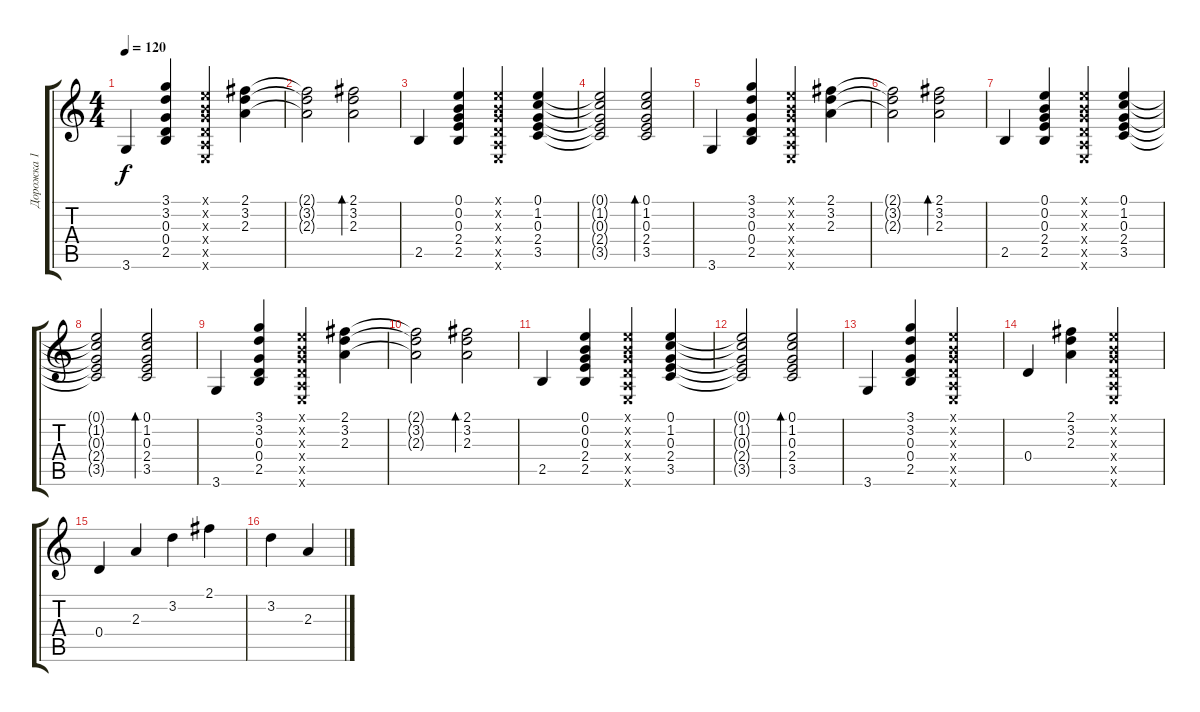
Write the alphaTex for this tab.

\track ("Дорожка 1" "Дорожка 1") {instrument acousticguitarsteel}
\staff {score tabs}
\tuning (E4 B3 G3 D3 A2 E2) {hide}
\ts (4 4)
\tempo 120
\clef g2
\ks c
3.6.4{dy f} (3.1 3.2 0.3 0.4 2.5).4 (0.1{x} 0.2{x} 0.3{x} 0.4{x} 0.5{x} 0.6{x}).4 (2.1 3.2 2.3).4 |
(2.1{t} 3.2{t} 2.3{t}).2 (2.1 3.2 2.3).2{bd 240} |
2.5.4 (0.1 0.2 0.3 2.4 2.5).4 (0.1{x} 0.2{x} 0.3{x} 0.4{x} 0.5{x} 0.6{x}).4 (0.1 1.2 0.3 2.4 3.5).4 |
(0.1{t} 1.2{t} 0.3{t} 2.4{t} 3.5{t}).2 (0.1 1.2 0.3 2.4 3.5).2{bd 240} |
3.6.4 (3.1 3.2 0.3 0.4 2.5).4 (0.1{x} 0.2{x} 0.3{x} 0.4{x} 0.5{x} 0.6{x}).4 (2.1 3.2 2.3).4 |
(2.1{t} 3.2{t} 2.3{t}).2 (2.1 3.2 2.3).2{bd 240} |
2.5.4 (0.1 0.2 0.3 2.4 2.5).4 (0.1{x} 0.2{x} 0.3{x} 0.4{x} 0.5{x} 0.6{x}).4 (0.1 1.2 0.3 2.4 3.5).4 |
(0.1{t} 1.2{t} 0.3{t} 2.4{t} 3.5{t}).2 (0.1 1.2 0.3 2.4 3.5).2{bd 240} |
3.6.4 (3.1 3.2 0.3 0.4 2.5).4 (0.1{x} 0.2{x} 0.3{x} 0.4{x} 0.5{x} 0.6{x}).4 (2.1 3.2 2.3).4 |
(2.1{t} 3.2{t} 2.3{t}).2 (2.1 3.2 2.3).2{bd 240} |
2.5.4 (0.1 0.2 0.3 2.4 2.5).4 (0.1{x} 0.2{x} 0.3{x} 0.4{x} 0.5{x} 0.6{x}).4 (0.1 1.2 0.3 2.4 3.5).4 |
(0.1{t} 1.2{t} 0.3{t} 2.4{t} 3.5{t}).2 (0.1 1.2 0.3 2.4 3.5).2{bd 240} |
3.6.4 (3.1 3.2 0.3 0.4 2.5).4 (0.1{x} 0.2{x} 0.3{x} 0.4{x} 0.5{x} 0.6{x}).2 |
0.4.4 (2.1 3.2 2.3).4 (0.1{x} 0.2{x} 0.3{x} 0.4{x} 0.5{x} 0.6{x}).2 |
0.4.4 2.3.4 3.2.4 2.1.4 |
3.2.4 2.3.4
